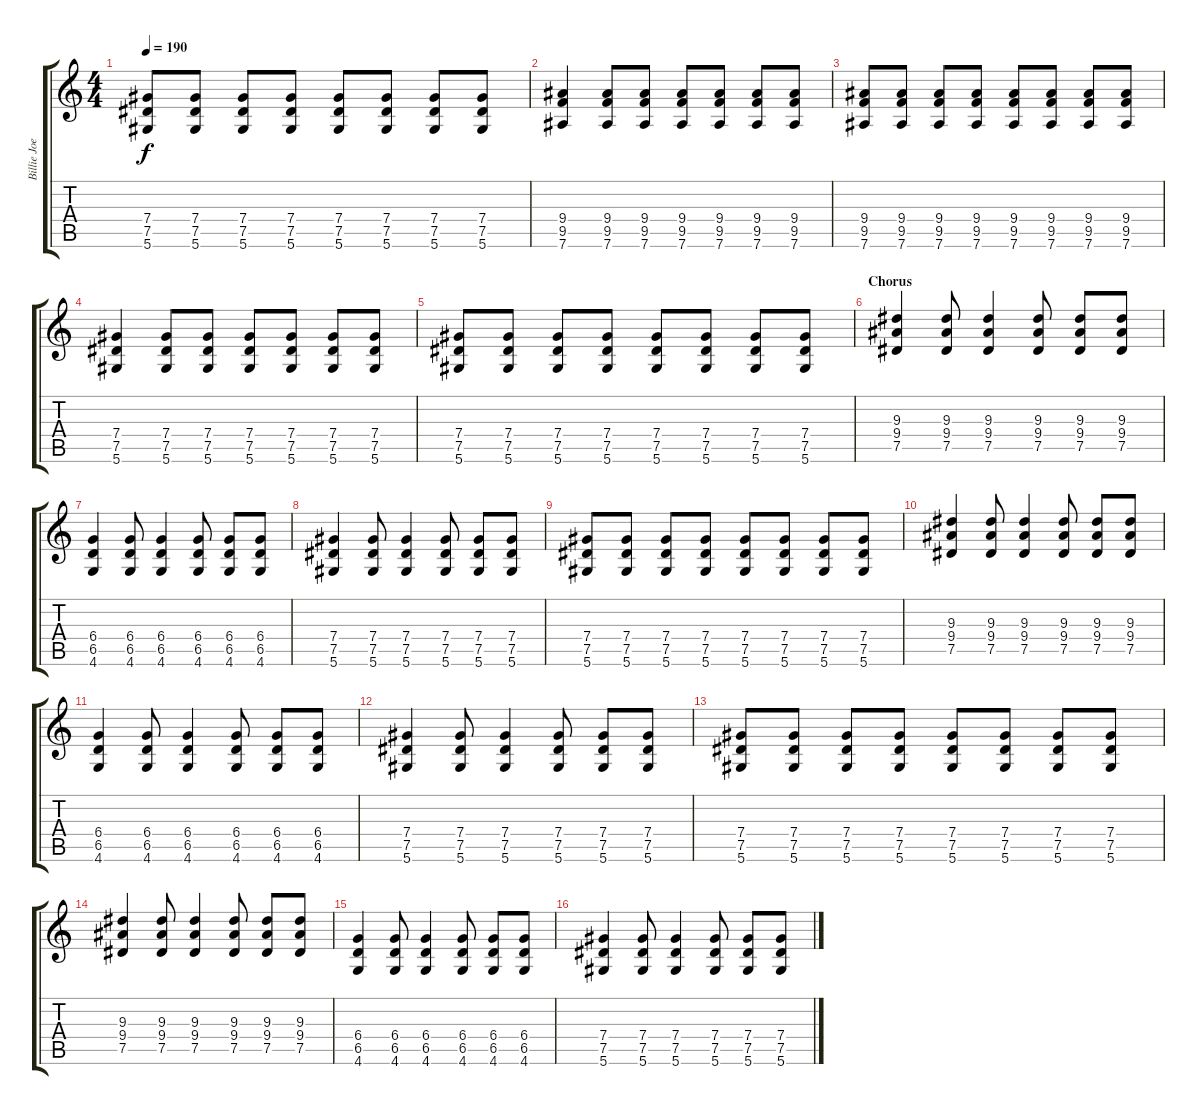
\track ("Billie Joe Armstrong (Guitar)" "Billie Joe") {instrument distortionguitar}
\staff {score tabs}
\tuning (Eb4 Bb3 Gb3 Db3 Ab2 Eb2) {hide}
\ts (4 4)
\tempo 190
\clef g2
\ks c
(7.4 7.5 5.6).8{dy f} (7.4 7.5 5.6).8 (7.4 7.5 5.6).8 (7.4 7.5 5.6).8 (7.4 7.5 5.6).8 (7.4 7.5 5.6).8 (7.4 7.5 5.6).8 (7.4 7.5 5.6).8 |
(9.4 9.5 7.6).4 (9.4 9.5 7.6).8 (9.4 9.5 7.6).8 (9.4 9.5 7.6).8 (9.4 9.5 7.6).8 (9.4 9.5 7.6).8 (9.4 9.5 7.6).8 |
(9.4 9.5 7.6).8 (9.4 9.5 7.6).8 (9.4 9.5 7.6).8 (9.4 9.5 7.6).8 (9.4 9.5 7.6).8 (9.4 9.5 7.6).8 (9.4 9.5 7.6).8 (9.4 9.5 7.6).8 |
(7.4 7.5 5.6).4 (7.4 7.5 5.6).8 (7.4 7.5 5.6).8 (7.4 7.5 5.6).8 (7.4 7.5 5.6).8 (7.4 7.5 5.6).8 (7.4 7.5 5.6).8 |
(7.4 7.5 5.6).8 (7.4 7.5 5.6).8 (7.4 7.5 5.6).8 (7.4 7.5 5.6).8 (7.4 7.5 5.6).8 (7.4 7.5 5.6).8 (7.4 7.5 5.6).8 (7.4 7.5 5.6).8 |
\section ("" "Chorus")
(9.3 9.4 7.5).4 (9.3 9.4 7.5).8 (9.3 9.4 7.5).4 (9.3 9.4 7.5).8 (9.3 9.4 7.5).8 (9.3 9.4 7.5).8 |
(6.4 6.5 4.6).4 (6.4 6.5 4.6).8 (6.4 6.5 4.6).4 (6.4 6.5 4.6).8 (6.4 6.5 4.6).8 (6.4 6.5 4.6).8 |
(7.4 7.5 5.6).4 (7.4 7.5 5.6).8 (7.4 7.5 5.6).4 (7.4 7.5 5.6).8 (7.4 7.5 5.6).8 (7.4 7.5 5.6).8 |
(7.4 7.5 5.6).8 (7.4 7.5 5.6).8 (7.4 7.5 5.6).8 (7.4 7.5 5.6).8 (7.4 7.5 5.6).8 (7.4 7.5 5.6).8 (7.4 7.5 5.6).8 (7.4 7.5 5.6).8 |
(9.3 9.4 7.5).4 (9.3 9.4 7.5).8 (9.3 9.4 7.5).4 (9.3 9.4 7.5).8 (9.3 9.4 7.5).8 (9.3 9.4 7.5).8 |
(6.4 6.5 4.6).4 (6.4 6.5 4.6).8 (6.4 6.5 4.6).4 (6.4 6.5 4.6).8 (6.4 6.5 4.6).8 (6.4 6.5 4.6).8 |
(7.4 7.5 5.6).4 (7.4 7.5 5.6).8 (7.4 7.5 5.6).4 (7.4 7.5 5.6).8 (7.4 7.5 5.6).8 (7.4 7.5 5.6).8 |
(7.4 7.5 5.6).8 (7.4 7.5 5.6).8 (7.4 7.5 5.6).8 (7.4 7.5 5.6).8 (7.4 7.5 5.6).8 (7.4 7.5 5.6).8 (7.4 7.5 5.6).8 (7.4 7.5 5.6).8 |
(9.3 9.4 7.5).4 (9.3 9.4 7.5).8 (9.3 9.4 7.5).4 (9.3 9.4 7.5).8 (9.3 9.4 7.5).8 (9.3 9.4 7.5).8 |
(6.4 6.5 4.6).4 (6.4 6.5 4.6).8 (6.4 6.5 4.6).4 (6.4 6.5 4.6).8 (6.4 6.5 4.6).8 (6.4 6.5 4.6).8 |
(7.4 7.5 5.6).4 (7.4 7.5 5.6).8 (7.4 7.5 5.6).4 (7.4 7.5 5.6).8 (7.4 7.5 5.6).8 (7.4 7.5 5.6).8
